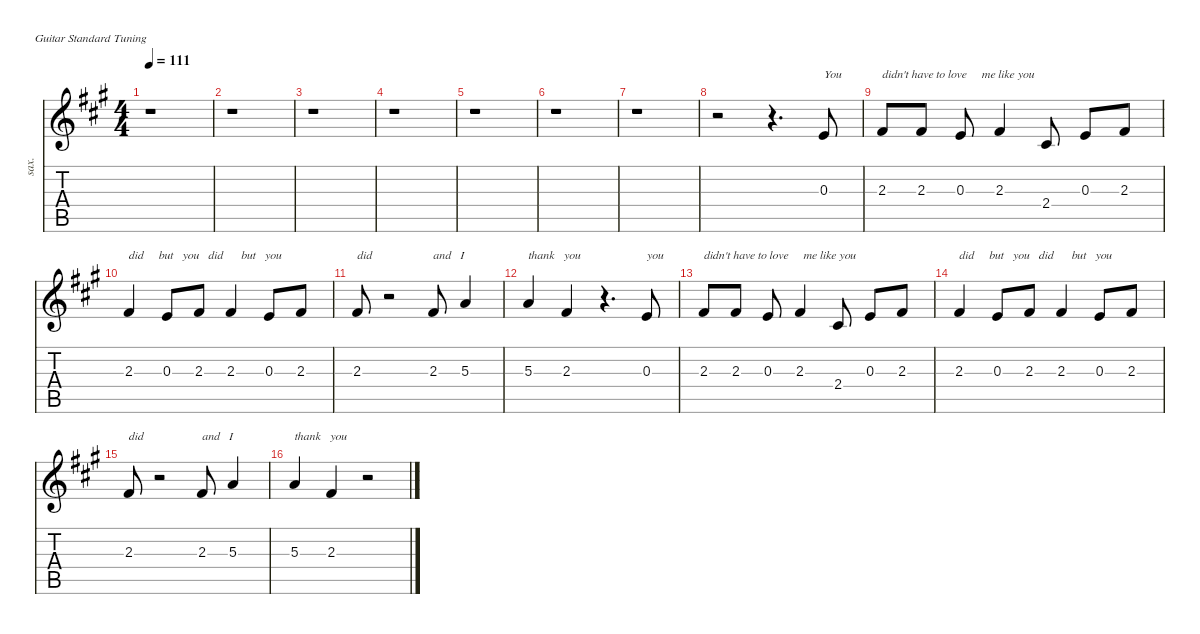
\defaultSystemsLayout 4
\hideDynamics
\bracketExtendMode nobrackets
\otherSystemsTrackNameOrientation horizontal
\track ("Vox" "sax.") {instrument altosax}
\staff {score tabs}
\tuning (E4 B3 G3 D3 A2 E2)
\displaytranspose 9
\ts (4 4)
\beaming (8 2 2 2 2)
\tempo 111
\clef g2
\ks a
r.1{dy f instrument altosax beam Down} |
r.1{beam Down} |
r.1{beam Down} |
r.1{beam Down} |
r.1{beam Down} |
r.1{beam Down} |
r.1{beam Down} |
r.2{beam Down} r.4{d beam Down} 0.3{acc forcenatural}.8{txt "You" beam Up} |
2.3{acc #}.8{txt "didn't have to love     me like you" beam Up} 2.3{acc #}.8{beam Up} 0.3{acc forcenatural}.8{beam Up} 2.3{acc #}.4{beam Up} 2.4{acc #}.8{beam Up} 0.3{acc forcenatural}.8{beam Up} 2.3{acc #}.8{beam Up} |
2.3{acc #}.4{txt "did     but   you   did      but   you" beam Up} 0.3{acc forcenatural}.8{beam Up} 2.3{acc #}.8{beam Up} 2.3{acc #}.4{beam Up} 0.3{acc forcenatural}.8{beam Up} 2.3{acc #}.8{beam Up} |
2.3{acc #}.8{txt "did" beam Up} r.2{beam Up} 2.3{acc #}.8{txt "and   I" beam Up} 5.3{acc forcenatural}.4{beam Up} |
5.3{acc forcenatural}.4{txt "thank   you" beam Up} 2.3{acc #}.4{beam Up} r.4{d beam Up} 0.3{acc forcenatural}.8{txt "you" beam Up} |
2.3{acc #}.8{txt "didn't have to love     me like you" beam Up} 2.3{acc #}.8{beam Up} 0.3{acc forcenatural}.8{beam Up} 2.3{acc #}.4{beam Up} 2.4{acc #}.8{beam Up} 0.3{acc forcenatural}.8{beam Up} 2.3{acc #}.8{beam Up} |
2.3{acc #}.4{txt "did     but   you   did      but   you" beam Up} 0.3{acc forcenatural}.8{beam Up} 2.3{acc #}.8{beam Up} 2.3{acc #}.4{beam Up} 0.3{acc forcenatural}.8{beam Up} 2.3{acc #}.8{beam Up} |
2.3{acc #}.8{txt "did" beam Up} r.2{beam Up} 2.3{acc #}.8{txt "and   I" beam Up} 5.3{acc forcenatural}.4{beam Up} |
5.3{acc forcenatural}.4{txt "thank   you" beam Up} 2.3{acc #}.4{beam Up} r.2{beam Up}
